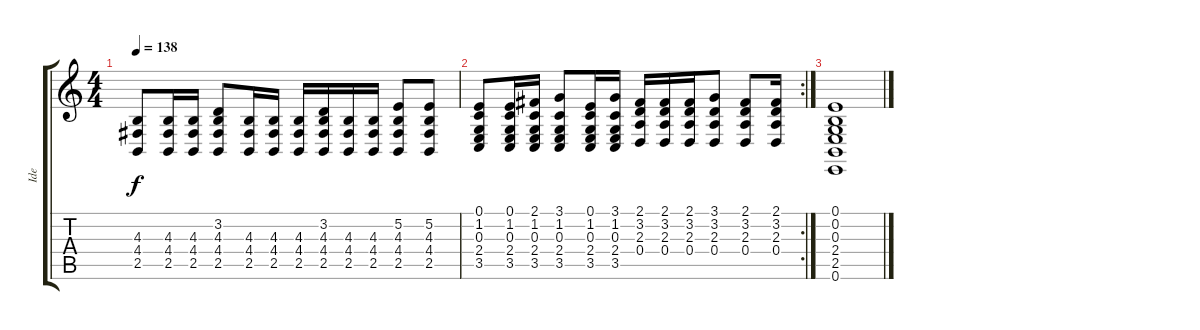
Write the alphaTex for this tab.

\track ("Ide" "Ide") {instrument acousticgrandpiano}
\staff {score tabs}
\tuning (E4 B3 G3 D3 A2 E2) {hide}
\ts (4 4)
\tempo 138
\clef g2
\ks c
(4.3 4.4 2.5).8{dy f} (4.3 4.4 2.5).16 (4.3 4.4 2.5).16 (3.2 4.3 4.4 2.5).8 (4.3 4.4 2.5).16 (4.3 4.4 2.5).16 (4.3 4.4 2.5).16 (3.2 4.3 4.4 2.5).16 (4.3 4.4 2.5).16 (4.3 4.4 2.5).16 (5.2 4.3 4.4 2.5).8 (5.2 4.3 4.4 2.5).8 |
\rc 2
(0.1 1.2 0.3 2.4 3.5).8 (0.1 1.2 0.3 2.4 3.5).16 (2.1 1.2 0.3 2.4 3.5).16 (3.1 1.2 0.3 2.4 3.5).8 (0.1 1.2 0.3 2.4 3.5).16 (3.1 1.2 0.3 2.4 3.5).16 (2.1 3.2 2.3 0.4).16 (2.1 3.2 2.3 0.4).16 (2.1 3.2 2.3 0.4).16 (3.1 3.2 2.3 0.4).8 (2.1 3.2 2.3 0.4).8 (2.1 3.2 2.3 0.4).16 |
(0.1 0.2 0.3 2.4 2.5 0.6).1
